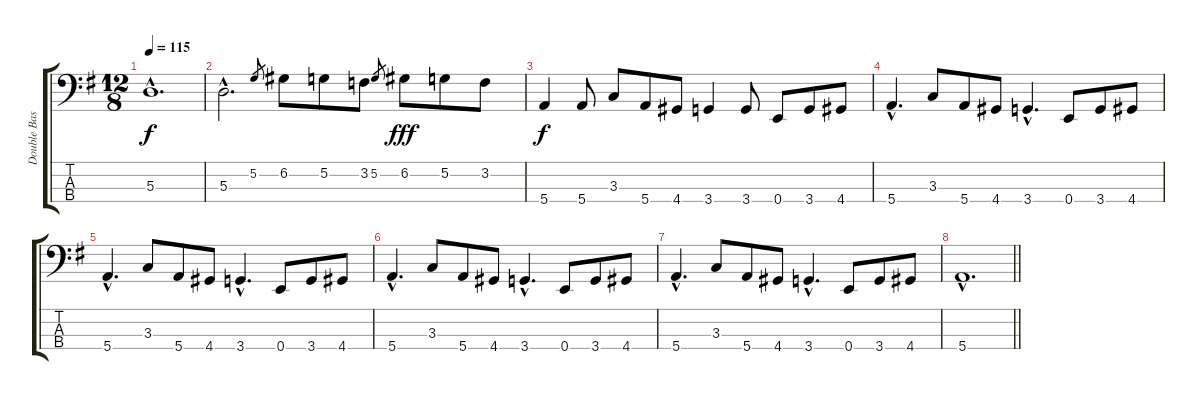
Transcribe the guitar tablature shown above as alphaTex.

\track ("Double Bass" "Double Bas") {instrument acousticbass}
\staff {score tabs}
\tuning (G2 D2 A1 E1) {hide}
\ts (12 8)
\tempo 115
\clef f4
\ks g
5.3{hac}.1{d dy f} |
5.3{hac}.2{d} 5.2.8{gr} 6.2.8 5.2.8 3.2.8 5.2.8{gr} 6.2.8{dy fff} 5.2.8 3.2.8 |
5.4.4{dy f} 5.4.8 3.3.8 5.4.8 4.4.8 3.4.4 3.4.8 0.4.8 3.4.8 4.4.8 |
5.4{hac}.4{d volume 12} 3.3.8 5.4.8 4.4.8 3.4{hac}.4{d} 0.4.8 3.4.8 4.4.8 |
5.4{hac}.4{d volume 8} 3.3.8 5.4.8 4.4.8 3.4{hac}.4{d} 0.4.8 3.4.8 4.4.8 |
5.4{hac}.4{d volume 5} 3.3.8 5.4.8 4.4.8 3.4{hac}.4{d} 0.4.8 3.4.8 4.4.8 |
5.4{hac}.4{d volume 0} 3.3.8 5.4.8 4.4.8 3.4{hac}.4{d} 0.4.8 3.4.8 4.4.8 |
\barLineRight lightlight
5.4{hac}.1{d}
